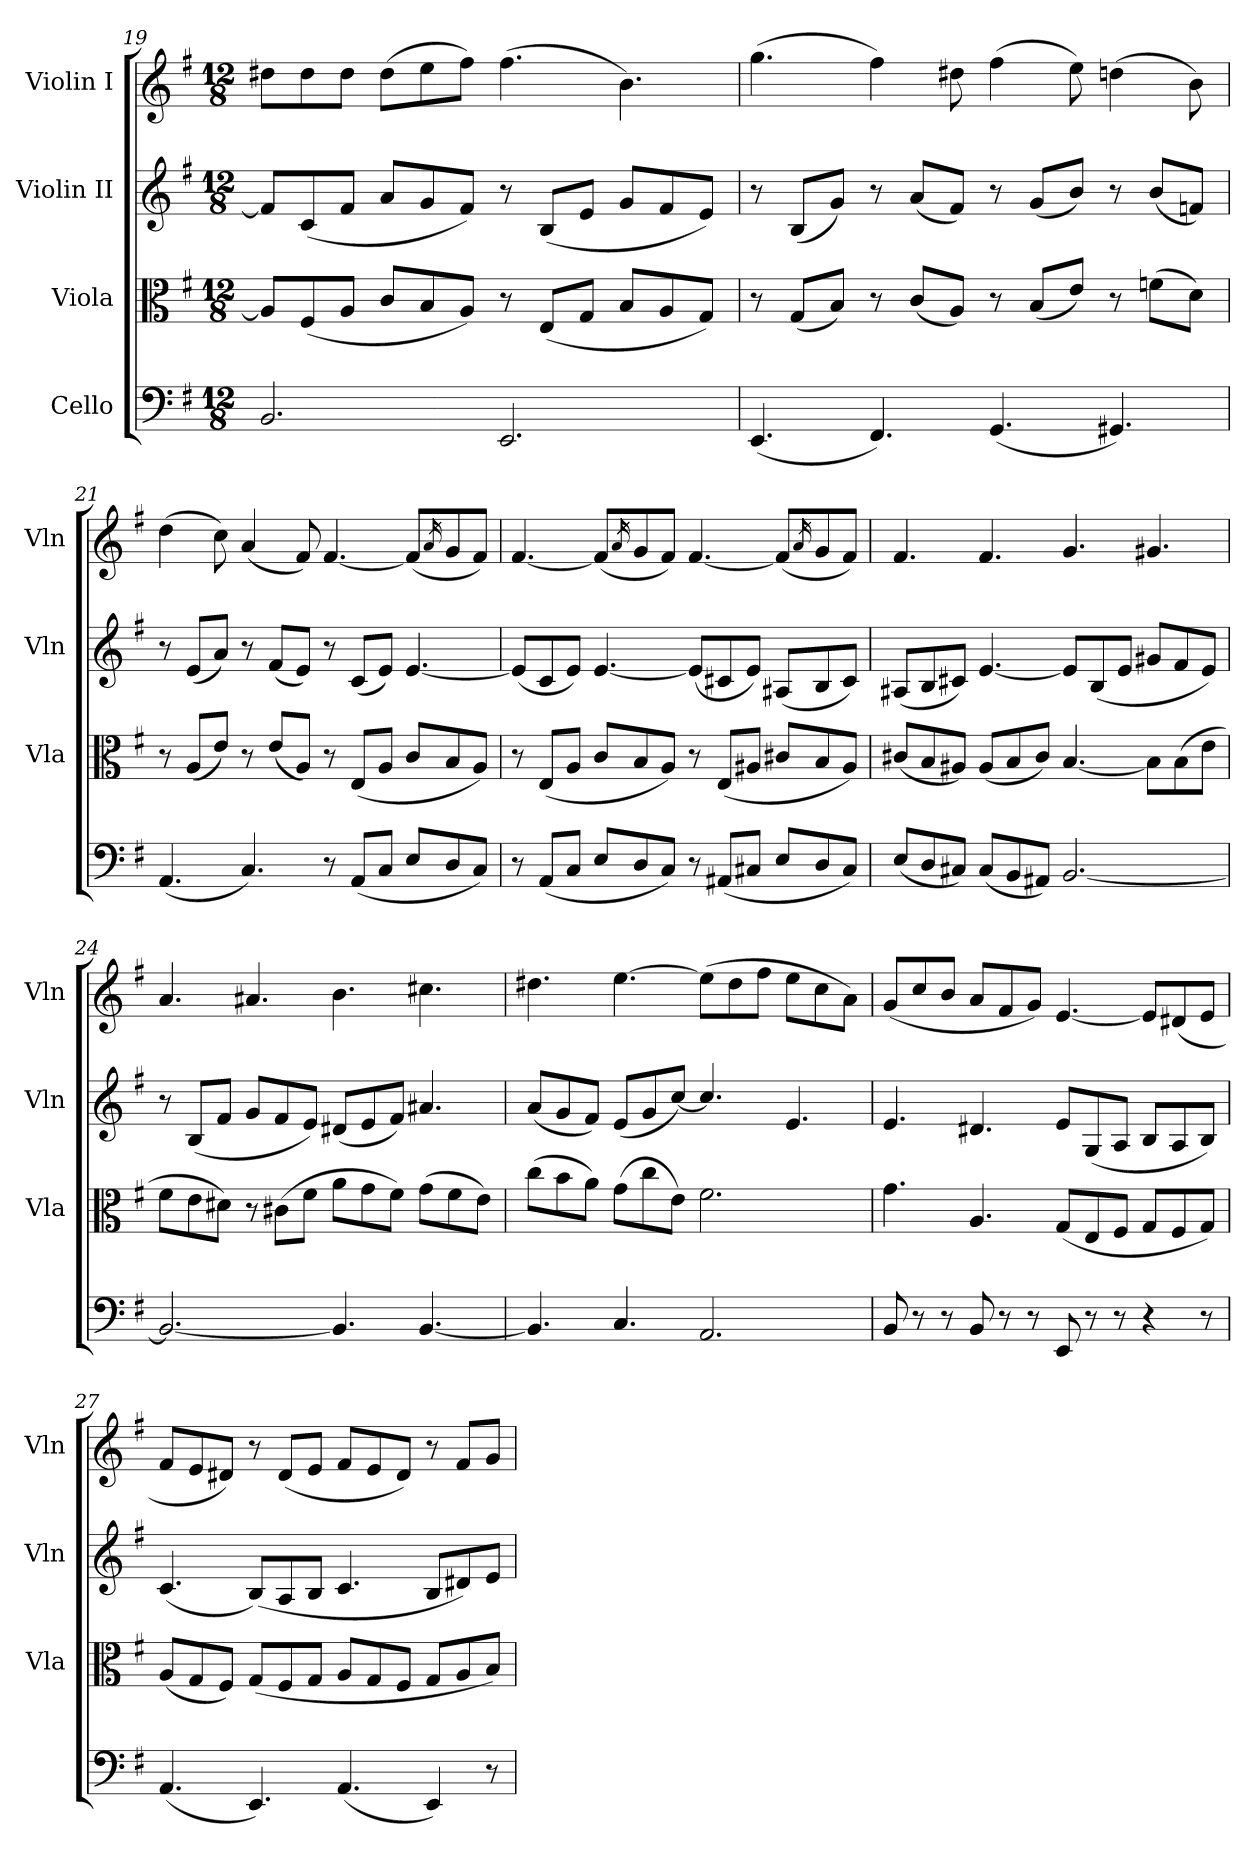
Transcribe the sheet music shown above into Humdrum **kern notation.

**kern	**kern	**kern	**kern
*part4	*part3	*part2	*part1
*staff4	*staff3	*staff2	*staff1
*I"Cello	*I"Viola	*I"Violin II	*I"Violin I
*	*I'Vla	*I'Vln	*I'Vln
*clefF4	*clefC3	*clefG2	*clefG2
*k[f#]	*k[f#]	*k[f#]	*k[f#]
*M12/8	*M12/8	*M12/8	*M12/8
=19	=19	=19	=19
2.BB/	8A/L]	8f#/L]	8dd#X\L
.	(<8F#/	(<8c/	8dd#\
.	8A/J	8f#/J	8dd#\J
.	8c/L	8a/L	(>8dd#\L
.	8B/	8g/	8ee\
.	8A/J)	8f#/J)	8ff#\J)
2.EE/	8r	8r	(>4.ff#\
.	(<8E/L	(<8B/L	.
.	8G/J	8e/J	.
.	8B/L	8g/L	4.b\)
.	8A/	8f#/	.
.	8G/J)	8e/J)	.
=20	=20	=20	=20
(<4.EE/	8r	8r	(>4.gg\
.	(<8G/L	(<8B/L	.
.	8B/J)	8g/J)	.
4.FF#/)	8r	8r	4ff#\)
.	(<8c/L	(<8a/L	.
.	8A/J)	8f#/J)	8dd#X\
(<4.GG/	8r	8r	(>4ff#\
.	(<8B/L	(<8g/L	.
.	8e/J)	8b/J)	8ee\)
4.GG#X/)	8r	8r	(>4ddn\
.	(>8fn\L	(<8b/L	.
.	8d\J)	8fn/J)	8b\)
=21	=21	=21	=21
(<4.AA/	8r	8r	(>4dd\
.	(<8A/L	(<8e/L	.
.	8e/J)	8a/J)	8cc\)
4.C/)	8r	8r	(<4a/
.	(<8e/L	(<8f#/L	.
.	8A/J)	8e/J)	8f#/)
8r	8r	8r	[4.f#/
(<8AA/L	(<8E/L	(<8c/L	.
8C/J	8A/J	8e/J)	.
8E/L	8c/L	[4.e/	(<8f#/L]
.	.	.	16qa/
8D/	8B/	.	8g/
8C/J)	8A/J)	.	8f#/J)
!!LO:LB:g=z
=22	=22	=22	=22
8r	8r	(<8e/L]	[4.f#/
(<8AA/L	(<8E/L	8c/	.
8C/J	8A/J	8e/J)	.
8E/L	8c/L	[4.e/	(<8f#/L]
.	.	.	16qa/
8D/	8B/	.	8g/
8C/J)	8A/J)	.	8f#/J)
8r	8r	(<8e/L]	[4.f#/
(<8AA#X/L	(<8E/L	8c#X/	.
8C#X/J	8A#X/J	8e/J)	.
8E/L	8c#X/L	(<8A#X/L	(<8f#/L]
.	.	.	16qa/
8D/	8B/	8B/	8g/
8C#/J)	8A#/J)	8c#/J)	8f#/J)
=23	=23	=23	=23
(<8E/L	(<8c#X/L	(<8A#X/L	4.f#/
8D/	8B/	8B/	.
8C#X/J)	8A#X/J)	8c#X/J)	.
(<8C#/L	(<8A#/L	[4.e/	4.f#/
8BB/	8B/	.	.
8AA#X/J)	8c#/J)	.	.
[2.BB/	[4.B/	8e/L]	4.g/
.	.	(<8B/	.
.	.	8e/J	.
.	8B\L]	8g#X/L	4.g#X/
.	(>8B\	8f#/	.
.	8e\J	8e/J)	.
=24	=24	=24	=24
2.BB/_	8f#\L	8r	4.a/
.	8e\	(<8B/L	.
.	8d#X\J)	8f#/J	.
.	8r	8g/L	4.a#X/
.	(>8c#X\L	8f#/	.
.	8f#\J	8e/J)	.
4.BB/]	8a\L	(<8d#X/L	4.b\
.	8g\	8e/	.
.	8f#\J)	8f#/J)	.
[4.BB/	(>8g\L	4.a#X/	4.cc#X\
.	8f#\	.	.
.	8e\J)	.	.
=25	=25	=25	=25
4.BB/]	(>8cc\L	(<8a/L	4.dd#X\
.	8b\	8g/	.
.	8a\J)	8f#/J)	.
4.C/	(>8g\L	(<8e/L	[4.ee\
.	8cc\	8g/	.
.	8e\J)	[8cc/J)	.
2.AA/	2.f#\	4.cc/]	(>8ee\L]
.	.	.	8dd#\
.	.	.	8ff#\J
.	.	4.e/	8ee\L
.	.	.	8cc\
.	.	.	8a\J)
=26	=26	=26	=26
8BB/	4.g\	4.e/	(<8g/L
8r	.	.	8cc/
8r	.	.	8b/J
8BB/	4.A/	4.d#X/	8a/L
8r	.	.	8f#/
8r	.	.	8g/J)
8EE/	(<8G/L	8e/L	[4.e/
8r	8E/	(<8G/	.
8r	8F#/J	8A/J	.
4r	8G/L	8B/L	8e/L]
.	8F#/	8A/	(<8d#X/
8r	8G/J)	8B/J)	8e/J
!!LO:PB:g=z
=27	=27	=27	=27
(<4.AA/	(<8A/L	(<4.c/	8f#/L
.	8G/	.	8e/
.	8F#/J)	.	8d#X/J)
4.EE/)	(<8G/L	(<8B/L)	8r
.	8F#/	8A/	(<8d#/L
.	8G/J	8B/J	8e/J
(<4.AA/	8A/L	4.c/	8f#/L
.	8G/	.	8e/
.	8F#/J	.	8d#/J)
4EE/)	8G/L	8B/L	8r
.	8A/	8d#X/)	8f#/L
8r	8B/J)	8e/J	8g/J
=	=	=	=
*-	*-	*-	*-
